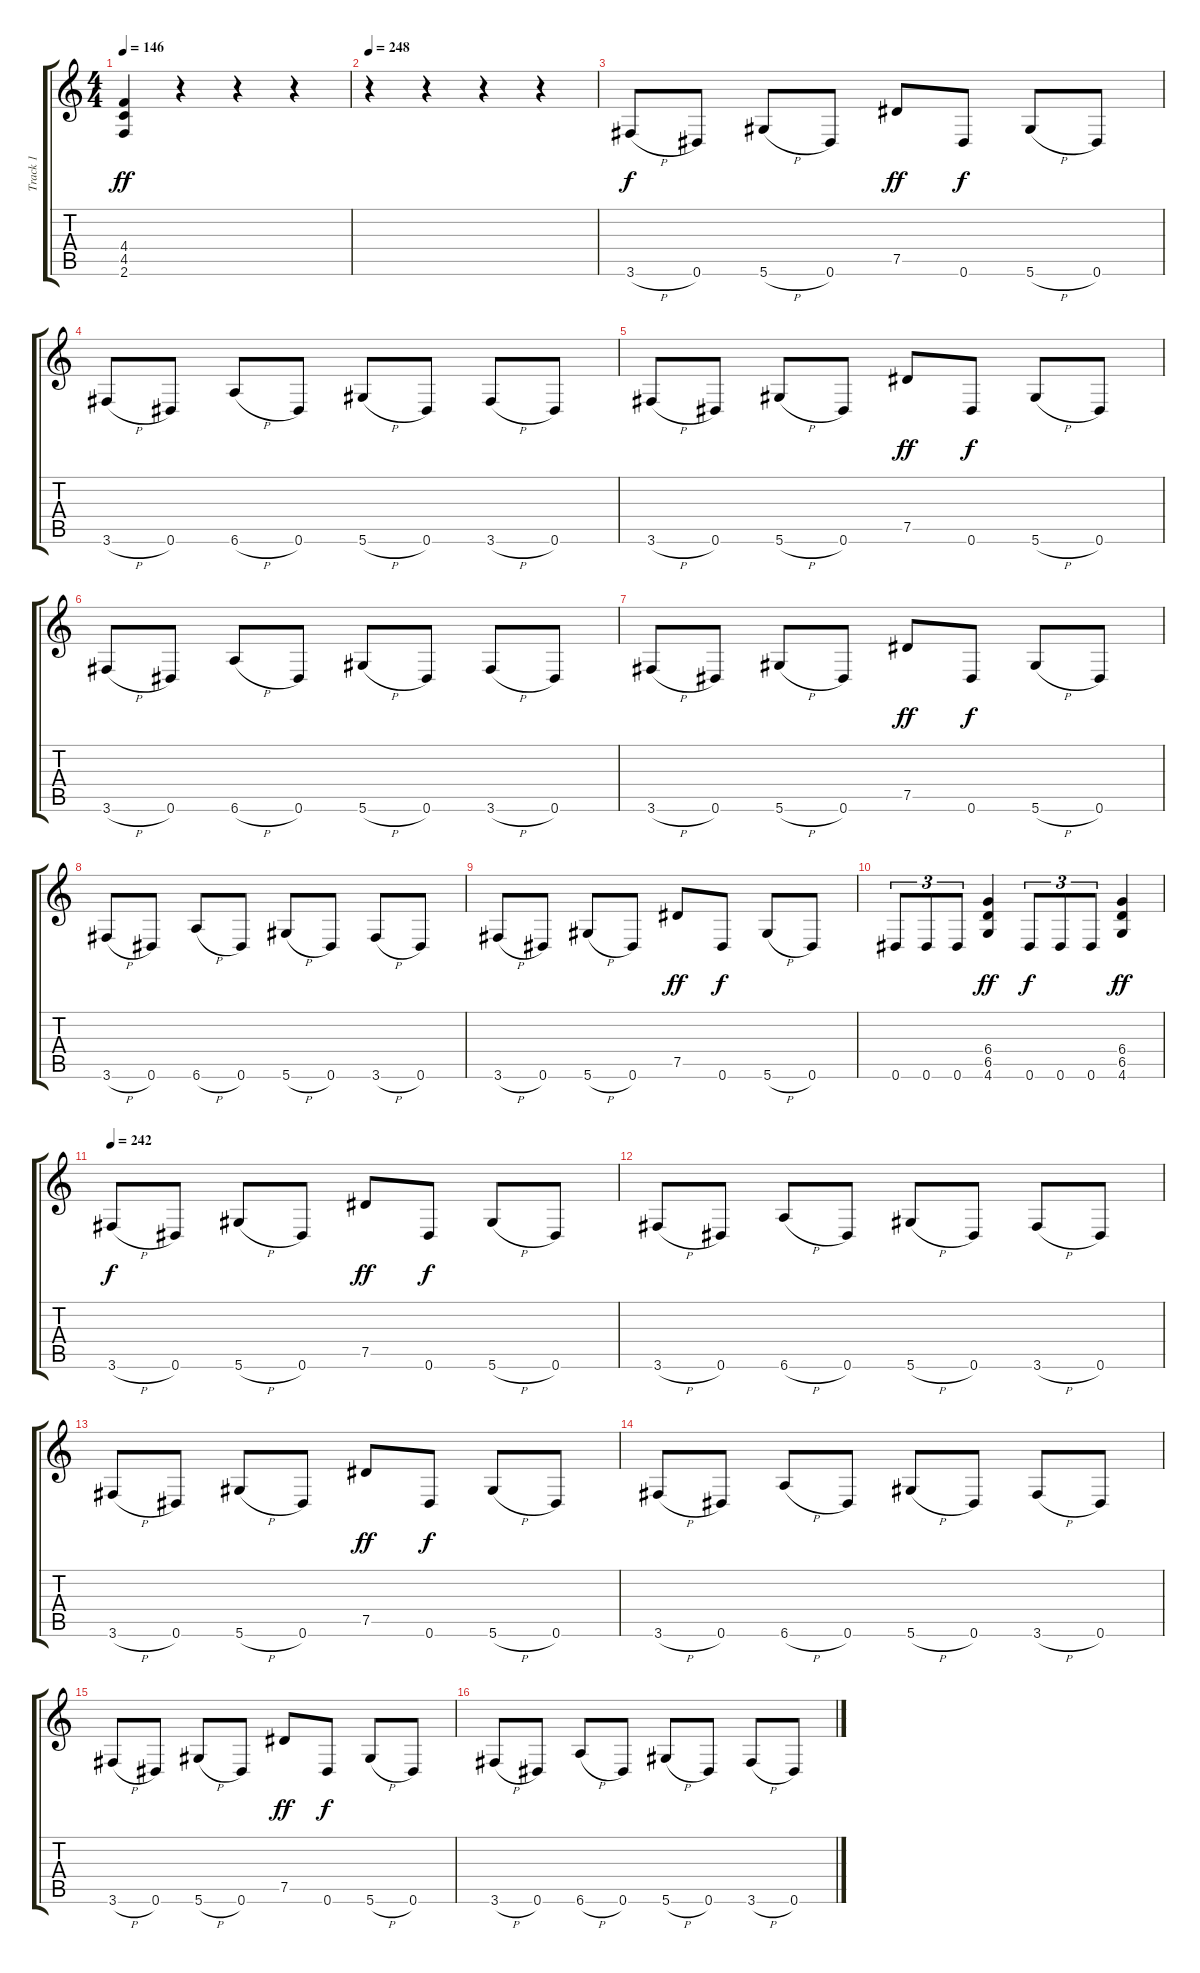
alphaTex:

\track ("Track 1" "Track 1") {instrument distortionguitar}
\staff {score tabs}
\tuning (Eb4 Bb3 Gb3 Db3 Ab2 Eb2) {hide}
\ts (4 4)
\tempo 146
\clef g2
\ks c
(4.4 4.5 2.6).4{dy ff} r.4 r.4 r.4 |
\tempo 248
r.4 r.4 r.4 r.4 |
3.6{h}.8{dy f} 0.6.8 5.6{h}.8 0.6.8 7.5.8{dy ff} 0.6.8{dy f} 5.6{h}.8 0.6.8 |
3.6{h}.8 0.6.8 6.6{h}.8 0.6.8 5.6{h}.8 0.6.8 3.6{h}.8 0.6.8 |
3.6{h}.8 0.6.8 5.6{h}.8 0.6.8 7.5.8{dy ff} 0.6.8{dy f} 5.6{h}.8 0.6.8 |
3.6{h}.8 0.6.8 6.6{h}.8 0.6.8 5.6{h}.8 0.6.8 3.6{h}.8 0.6.8 |
3.6{h}.8 0.6.8 5.6{h}.8 0.6.8 7.5.8{dy ff} 0.6.8{dy f} 5.6{h}.8 0.6.8 |
3.6{h}.8 0.6.8 6.6{h}.8 0.6.8 5.6{h}.8 0.6.8 3.6{h}.8 0.6.8 |
3.6{h}.8 0.6.8 5.6{h}.8 0.6.8 7.5.8{dy ff} 0.6.8{dy f} 5.6{h}.8 0.6.8 |
0.6.8{tu (3 2)} 0.6.8{tu (3 2)} 0.6.8{tu (3 2)} (6.4 6.5 4.6).4{dy ff} 0.6.8{tu (3 2) dy f} 0.6.8{tu (3 2)} 0.6.8{tu (3 2)} (6.4 6.5 4.6).4{dy ff} |
\tempo 242
3.6{h}.8{dy f} 0.6.8 5.6{h}.8 0.6.8 7.5.8{dy ff} 0.6.8{dy f} 5.6{h}.8 0.6.8 |
3.6{h}.8 0.6.8 6.6{h}.8 0.6.8 5.6{h}.8 0.6.8 3.6{h}.8 0.6.8 |
3.6{h}.8 0.6.8 5.6{h}.8 0.6.8 7.5.8{dy ff} 0.6.8{dy f} 5.6{h}.8 0.6.8 |
3.6{h}.8 0.6.8 6.6{h}.8 0.6.8 5.6{h}.8 0.6.8 3.6{h}.8 0.6.8 |
3.6{h}.8 0.6.8 5.6{h}.8 0.6.8 7.5.8{dy ff} 0.6.8{dy f} 5.6{h}.8 0.6.8 |
3.6{h}.8 0.6.8 6.6{h}.8 0.6.8 5.6{h}.8 0.6.8 3.6{h}.8 0.6.8
